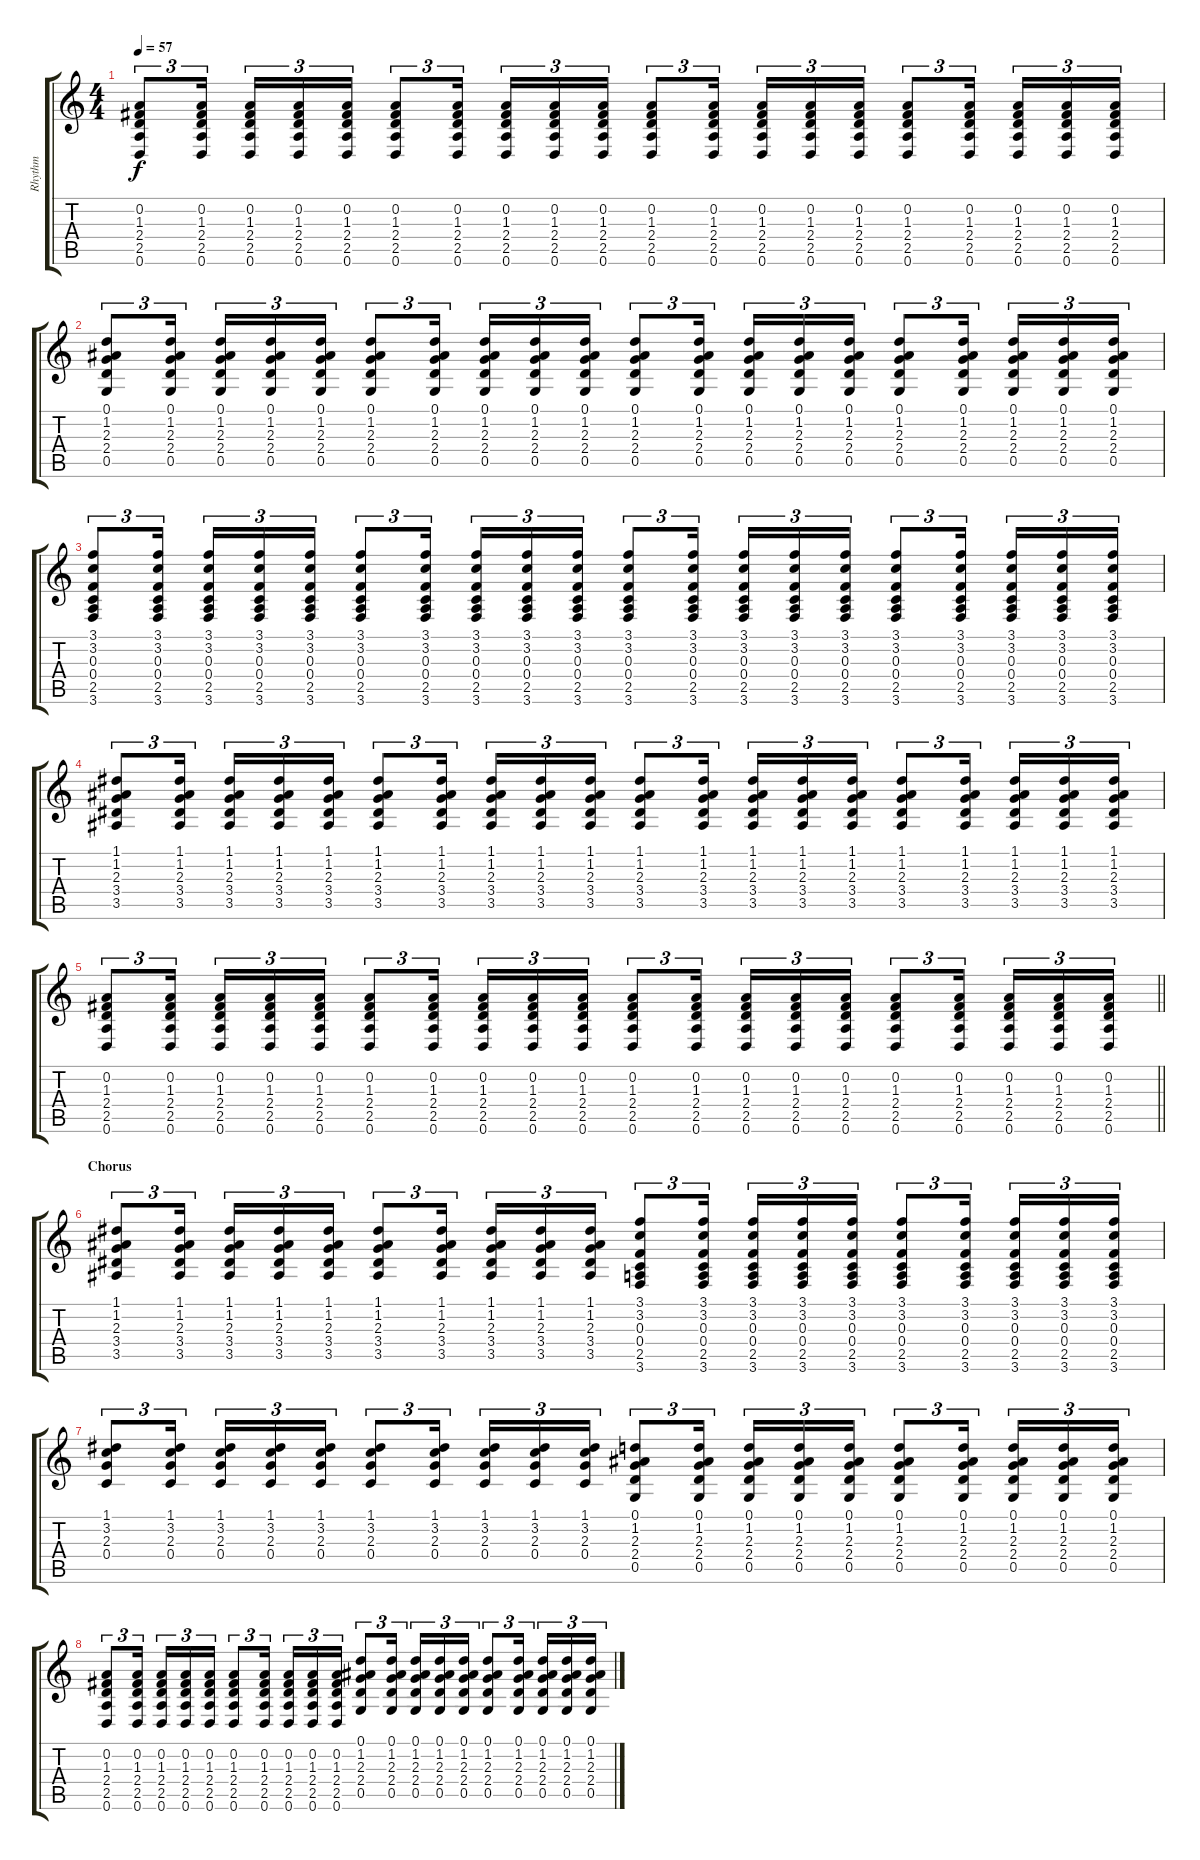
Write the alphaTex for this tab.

\track ("Rhythm" "Rhythm") {instrument acousticguitarnylon}
\staff {score tabs}
\tuning (D4 A3 F3 C3 G2 D2) {hide}
\ts (4 4)
\tempo 57
\clef g2
\ks c
(0.2 1.3 2.4 2.5 0.6).8{tu (3 2) dy f} (0.2 1.3 2.4 2.5 0.6).16{tu (3 2) beam splitsecondary} (0.2 1.3 2.4 2.5 0.6).16{tu (3 2)} (0.2 1.3 2.4 2.5 0.6).16{tu (3 2)} (0.2 1.3 2.4 2.5 0.6).16{tu (3 2)} (0.2 1.3 2.4 2.5 0.6).8{tu (3 2)} (0.2 1.3 2.4 2.5 0.6).16{tu (3 2) beam splitsecondary} (0.2 1.3 2.4 2.5 0.6).16{tu (3 2)} (0.2 1.3 2.4 2.5 0.6).16{tu (3 2)} (0.2 1.3 2.4 2.5 0.6).16{tu (3 2)} (0.2 1.3 2.4 2.5 0.6).8{tu (3 2)} (0.2 1.3 2.4 2.5 0.6).16{tu (3 2) beam splitsecondary} (0.2 1.3 2.4 2.5 0.6).16{tu (3 2)} (0.2 1.3 2.4 2.5 0.6).16{tu (3 2)} (0.2 1.3 2.4 2.5 0.6).16{tu (3 2)} (0.2 1.3 2.4 2.5 0.6).8{tu (3 2)} (0.2 1.3 2.4 2.5 0.6).16{tu (3 2) beam splitsecondary} (0.2 1.3 2.4 2.5 0.6).16{tu (3 2)} (0.2 1.3 2.4 2.5 0.6).16{tu (3 2)} (0.2 1.3 2.4 2.5 0.6).16{tu (3 2)} |
(0.1 1.2 2.3 2.4 0.5).8{tu (3 2)} (0.1 1.2 2.3 2.4 0.5).16{tu (3 2) beam splitsecondary} (0.1 1.2 2.3 2.4 0.5).16{tu (3 2)} (0.1 1.2 2.3 2.4 0.5).16{tu (3 2)} (0.1 1.2 2.3 2.4 0.5).16{tu (3 2)} (0.1 1.2 2.3 2.4 0.5).8{tu (3 2)} (0.1 1.2 2.3 2.4 0.5).16{tu (3 2) beam splitsecondary} (0.1 1.2 2.3 2.4 0.5).16{tu (3 2)} (0.1 1.2 2.3 2.4 0.5).16{tu (3 2)} (0.1 1.2 2.3 2.4 0.5).16{tu (3 2)} (0.1 1.2 2.3 2.4 0.5).8{tu (3 2)} (0.1 1.2 2.3 2.4 0.5).16{tu (3 2) beam splitsecondary} (0.1 1.2 2.3 2.4 0.5).16{tu (3 2)} (0.1 1.2 2.3 2.4 0.5).16{tu (3 2)} (0.1 1.2 2.3 2.4 0.5).16{tu (3 2)} (0.1 1.2 2.3 2.4 0.5).8{tu (3 2)} (0.1 1.2 2.3 2.4 0.5).16{tu (3 2) beam splitsecondary} (0.1 1.2 2.3 2.4 0.5).16{tu (3 2)} (0.1 1.2 2.3 2.4 0.5).16{tu (3 2)} (0.1 1.2 2.3 2.4 0.5).16{tu (3 2)} |
(3.1 3.2 0.3 0.4 2.5 3.6).8{tu (3 2)} (3.1 3.2 0.3 0.4 2.5 3.6).16{tu (3 2) beam splitsecondary} (3.1 3.2 0.3 0.4 2.5 3.6).16{tu (3 2)} (3.1 3.2 0.3 0.4 2.5 3.6).16{tu (3 2)} (3.1 3.2 0.3 0.4 2.5 3.6).16{tu (3 2)} (3.1 3.2 0.3 0.4 2.5 3.6).8{tu (3 2)} (3.1 3.2 0.3 0.4 2.5 3.6).16{tu (3 2) beam splitsecondary} (3.1 3.2 0.3 0.4 2.5 3.6).16{tu (3 2)} (3.1 3.2 0.3 0.4 2.5 3.6).16{tu (3 2)} (3.1 3.2 0.3 0.4 2.5 3.6).16{tu (3 2)} (3.1 3.2 0.3 0.4 2.5 3.6).8{tu (3 2)} (3.1 3.2 0.3 0.4 2.5 3.6).16{tu (3 2) beam splitsecondary} (3.1 3.2 0.3 0.4 2.5 3.6).16{tu (3 2)} (3.1 3.2 0.3 0.4 2.5 3.6).16{tu (3 2)} (3.1 3.2 0.3 0.4 2.5 3.6).16{tu (3 2)} (3.1 3.2 0.3 0.4 2.5 3.6).8{tu (3 2)} (3.1 3.2 0.3 0.4 2.5 3.6).16{tu (3 2) beam splitsecondary} (3.1 3.2 0.3 0.4 2.5 3.6).16{tu (3 2)} (3.1 3.2 0.3 0.4 2.5 3.6).16{tu (3 2)} (3.1 3.2 0.3 0.4 2.5 3.6).16{tu (3 2)} |
(1.1 1.2 2.3 3.4 3.5).8{tu (3 2)} (1.1 1.2 2.3 3.4 3.5).16{tu (3 2) beam splitsecondary} (1.1 1.2 2.3 3.4 3.5).16{tu (3 2)} (1.1 1.2 2.3 3.4 3.5).16{tu (3 2)} (1.1 1.2 2.3 3.4 3.5).16{tu (3 2)} (1.1 1.2 2.3 3.4 3.5).8{tu (3 2)} (1.1 1.2 2.3 3.4 3.5).16{tu (3 2) beam splitsecondary} (1.1 1.2 2.3 3.4 3.5).16{tu (3 2)} (1.1 1.2 2.3 3.4 3.5).16{tu (3 2)} (1.1 1.2 2.3 3.4 3.5).16{tu (3 2)} (1.1 1.2 2.3 3.4 3.5).8{tu (3 2)} (1.1 1.2 2.3 3.4 3.5).16{tu (3 2) beam splitsecondary} (1.1 1.2 2.3 3.4 3.5).16{tu (3 2)} (1.1 1.2 2.3 3.4 3.5).16{tu (3 2)} (1.1 1.2 2.3 3.4 3.5).16{tu (3 2)} (1.1 1.2 2.3 3.4 3.5).8{tu (3 2)} (1.1 1.2 2.3 3.4 3.5).16{tu (3 2) beam splitsecondary} (1.1 1.2 2.3 3.4 3.5).16{tu (3 2)} (1.1 1.2 2.3 3.4 3.5).16{tu (3 2)} (1.1 1.2 2.3 3.4 3.5).16{tu (3 2)} |
\barLineRight lightlight
(0.2 1.3 2.4 2.5 0.6).8{tu (3 2)} (0.2 1.3 2.4 2.5 0.6).16{tu (3 2) beam splitsecondary} (0.2 1.3 2.4 2.5 0.6).16{tu (3 2)} (0.2 1.3 2.4 2.5 0.6).16{tu (3 2)} (0.2 1.3 2.4 2.5 0.6).16{tu (3 2)} (0.2 1.3 2.4 2.5 0.6).8{tu (3 2)} (0.2 1.3 2.4 2.5 0.6).16{tu (3 2) beam splitsecondary} (0.2 1.3 2.4 2.5 0.6).16{tu (3 2)} (0.2 1.3 2.4 2.5 0.6).16{tu (3 2)} (0.2 1.3 2.4 2.5 0.6).16{tu (3 2)} (0.2 1.3 2.4 2.5 0.6).8{tu (3 2)} (0.2 1.3 2.4 2.5 0.6).16{tu (3 2) beam splitsecondary} (0.2 1.3 2.4 2.5 0.6).16{tu (3 2)} (0.2 1.3 2.4 2.5 0.6).16{tu (3 2)} (0.2 1.3 2.4 2.5 0.6).16{tu (3 2)} (0.2 1.3 2.4 2.5 0.6).8{tu (3 2)} (0.2 1.3 2.4 2.5 0.6).16{tu (3 2) beam splitsecondary} (0.2 1.3 2.4 2.5 0.6).16{tu (3 2)} (0.2 1.3 2.4 2.5 0.6).16{tu (3 2)} (0.2 1.3 2.4 2.5 0.6).16{tu (3 2)} |
\section ("" "Chorus")
(1.1 1.2 2.3 3.4 3.5).8{tu (3 2)} (1.1 1.2 2.3 3.4 3.5).16{tu (3 2) beam splitsecondary} (1.1 1.2 2.3 3.4 3.5).16{tu (3 2)} (1.1 1.2 2.3 3.4 3.5).16{tu (3 2)} (1.1 1.2 2.3 3.4 3.5).16{tu (3 2)} (1.1 1.2 2.3 3.4 3.5).8{tu (3 2)} (1.1 1.2 2.3 3.4 3.5).16{tu (3 2) beam splitsecondary} (1.1 1.2 2.3 3.4 3.5).16{tu (3 2)} (1.1 1.2 2.3 3.4 3.5).16{tu (3 2)} (1.1 1.2 2.3 3.4 3.5).16{tu (3 2)} (3.1 3.2 0.3 0.4 2.5 3.6).8{tu (3 2)} (3.1 3.2 0.3 0.4 2.5 3.6).16{tu (3 2) beam splitsecondary} (3.1 3.2 0.3 0.4 2.5 3.6).16{tu (3 2)} (3.1 3.2 0.3 0.4 2.5 3.6).16{tu (3 2)} (3.1 3.2 0.3 0.4 2.5 3.6).16{tu (3 2)} (3.1 3.2 0.3 0.4 2.5 3.6).8{tu (3 2)} (3.1 3.2 0.3 0.4 2.5 3.6).16{tu (3 2) beam splitsecondary} (3.1 3.2 0.3 0.4 2.5 3.6).16{tu (3 2)} (3.1 3.2 0.3 0.4 2.5 3.6).16{tu (3 2)} (3.1 3.2 0.3 0.4 2.5 3.6).16{tu (3 2)} |
(1.1 3.2 2.3 0.4).8{tu (3 2)} (1.1 3.2 2.3 0.4).16{tu (3 2) beam splitsecondary} (1.1 3.2 2.3 0.4).16{tu (3 2)} (1.1 3.2 2.3 0.4).16{tu (3 2)} (1.1 3.2 2.3 0.4).16{tu (3 2)} (1.1 3.2 2.3 0.4).8{tu (3 2)} (1.1 3.2 2.3 0.4).16{tu (3 2) beam splitsecondary} (1.1 3.2 2.3 0.4).16{tu (3 2)} (1.1 3.2 2.3 0.4).16{tu (3 2)} (1.1 3.2 2.3 0.4).16{tu (3 2)} (0.1 1.2 2.3 2.4 0.5).8{tu (3 2)} (0.1 1.2 2.3 2.4 0.5).16{tu (3 2) beam splitsecondary} (0.1 1.2 2.3 2.4 0.5).16{tu (3 2)} (0.1 1.2 2.3 2.4 0.5).16{tu (3 2)} (0.1 1.2 2.3 2.4 0.5).16{tu (3 2)} (0.1 1.2 2.3 2.4 0.5).8{tu (3 2)} (0.1 1.2 2.3 2.4 0.5).16{tu (3 2) beam splitsecondary} (0.1 1.2 2.3 2.4 0.5).16{tu (3 2)} (0.1 1.2 2.3 2.4 0.5).16{tu (3 2)} (0.1 1.2 2.3 2.4 0.5).16{tu (3 2)} |
(0.2 1.3 2.4 2.5 0.6).8{tu (3 2)} (0.2 1.3 2.4 2.5 0.6).16{tu (3 2) beam splitsecondary} (0.2 1.3 2.4 2.5 0.6).16{tu (3 2)} (0.2 1.3 2.4 2.5 0.6).16{tu (3 2)} (0.2 1.3 2.4 2.5 0.6).16{tu (3 2)} (0.2 1.3 2.4 2.5 0.6).8{tu (3 2)} (0.2 1.3 2.4 2.5 0.6).16{tu (3 2) beam splitsecondary} (0.2 1.3 2.4 2.5 0.6).16{tu (3 2)} (0.2 1.3 2.4 2.5 0.6).16{tu (3 2)} (0.2 1.3 2.4 2.5 0.6).16{tu (3 2)} (0.1 1.2 2.3 2.4 0.5).8{tu (3 2)} (0.1 1.2 2.3 2.4 0.5).16{tu (3 2) beam splitsecondary} (0.1 1.2 2.3 2.4 0.5).16{tu (3 2)} (0.1 1.2 2.3 2.4 0.5).16{tu (3 2)} (0.1 1.2 2.3 2.4 0.5).16{tu (3 2)} (0.1 1.2 2.3 2.4 0.5).8{tu (3 2)} (0.1 1.2 2.3 2.4 0.5).16{tu (3 2) beam splitsecondary} (0.1 1.2 2.3 2.4 0.5).16{tu (3 2)} (0.1 1.2 2.3 2.4 0.5).16{tu (3 2)} (0.1 1.2 2.3 2.4 0.5).16{tu (3 2)}
